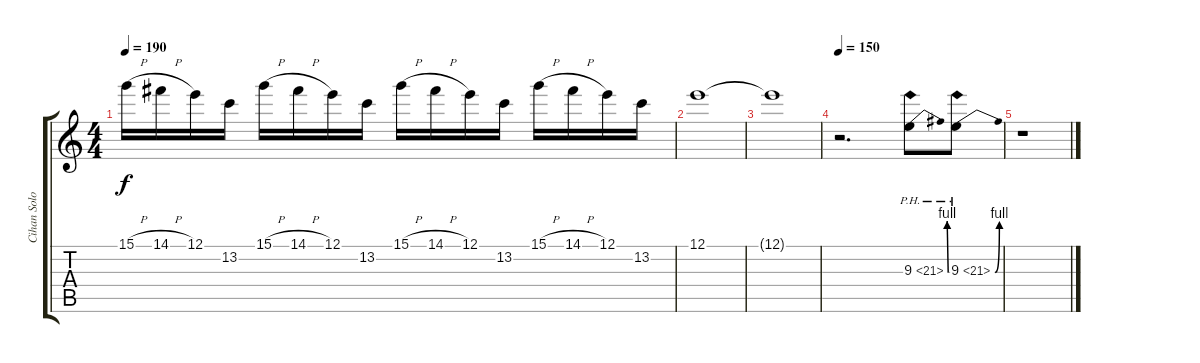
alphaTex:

\track ("Cihan Solo Gitar" "Cihan Solo") {instrument distortionguitar}
\staff {score tabs}
\tuning (E4 B3 G3 D3 A2 E2) {hide}
\ts (4 4)
\tempo 190
\clef g2
\ks c
15.1{h}.16{dy f} 14.1{h}.16 12.1.16 13.2.16 15.1{h}.16 14.1{h}.16 12.1.16 13.2.16 15.1{h}.16 14.1{h}.16 12.1.16 13.2.16 15.1{h}.16 14.1{h}.16 12.1.16 13.2.16 |
12.1.1 |
12.1{t}.1 |
\tempo 150
r.2{d} 9.3{be (bend 0 0 60 4) ph 12}.8 9.3{be (bend 0 0 60 4) ph 12}.8 |
r.1
